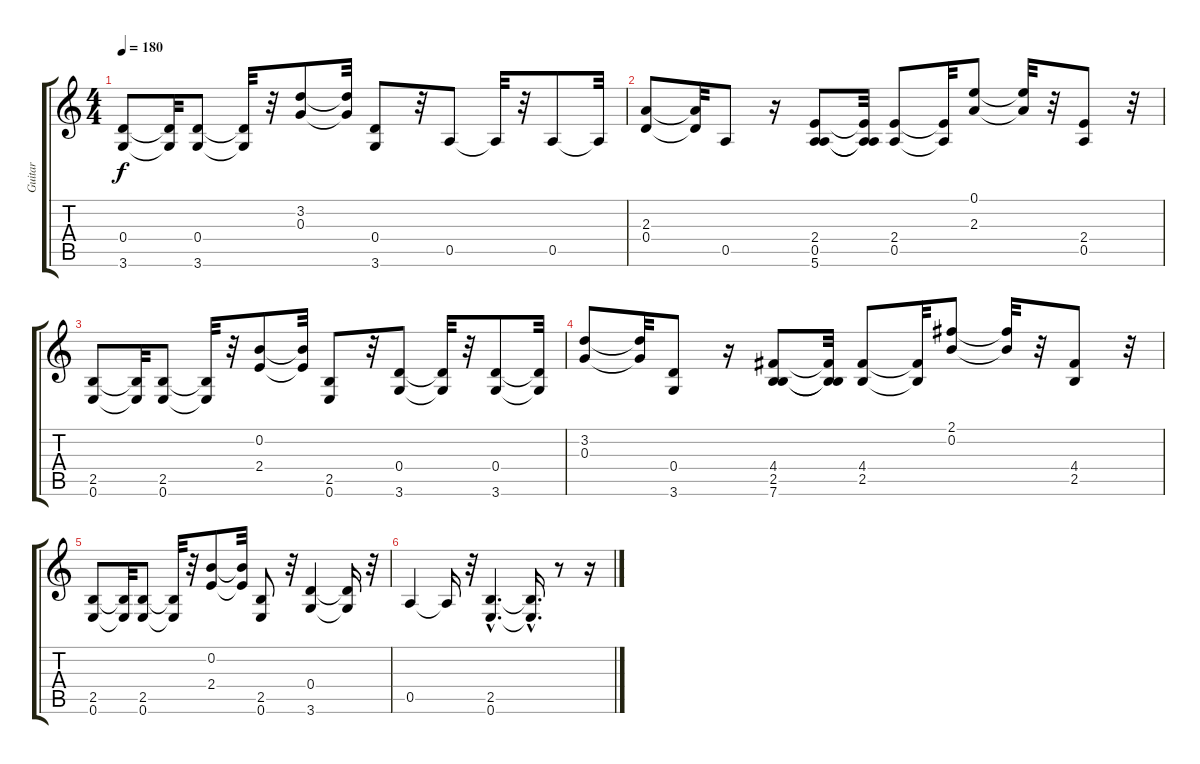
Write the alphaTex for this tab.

\track ("Guitar" "Guitar") {instrument distortionguitar}
\staff {score tabs}
\tuning (E4 B3 G3 D3 A2 E2) {hide}
\ts (4 4)
\tempo 180
\clef g2
\ks c
(0.4 3.6).8{dy f} (0.4{t} 3.6{t}).32 (0.4 3.6).8 (0.4{t} 3.6{t}).32 r.32 (3.2 0.3).8 (3.2{t} 0.3{t}).32 (0.4 3.6).8 r.32 0.5.8 0.5{t}.32 r.32 0.5.8 0.5{t}.32 |
(2.3 0.4).8 (2.3{t} 0.4{t}).32 0.5.8 r.16 (2.4 0.5 5.6).8 (2.4{t} 0.5{t} 5.6{t}).32 (2.4 0.5).8 (2.4{t} 0.5{t}).32 (0.1 2.3).8 (0.1{t} 2.3{t}).32 r.32 (2.4 0.5).8 r.32 |
(2.5 0.6).8 (2.5{t} 0.6{t}).32 (2.5 0.6).8 (2.5{t} 0.6{t}).32 r.32 (0.2 2.4).8 (0.2{t} 2.4{t}).32 (2.5 0.6).8 r.32 (0.4 3.6).8 (0.4{t} 3.6{t}).32 r.32 (0.4 3.6).8 (0.4{t} 3.6{t}).32 |
(3.2 0.3).8 (3.2{t} 0.3{t}).32 (0.4 3.6).8 r.16 (4.4 2.5 7.6).8 (4.4{t} 2.5{t} 7.6{t}).32 (4.4 2.5).8 (4.4{t} 2.5{t}).32 (2.1 0.2).8 (2.1{t} 0.2{t}).32 r.32 (4.4 2.5).8 r.32 |
(2.5 0.6).8 (2.5{t} 0.6{t}).32 (2.5 0.6).8 (2.5{t} 0.6{t}).32 r.32 (0.2 2.4).8 (0.2{t} 2.4{t}).32 (2.5 0.6).8 r.32 (0.4 3.6).4 (0.4{t} 3.6{t}).16 r.32 |
0.5.4 0.5{t}.16 r.32 (2.5{hac} 0.6{hac}).4{d} (2.5{hac t} 0.6{hac t}).16{d} r.8 r.16
